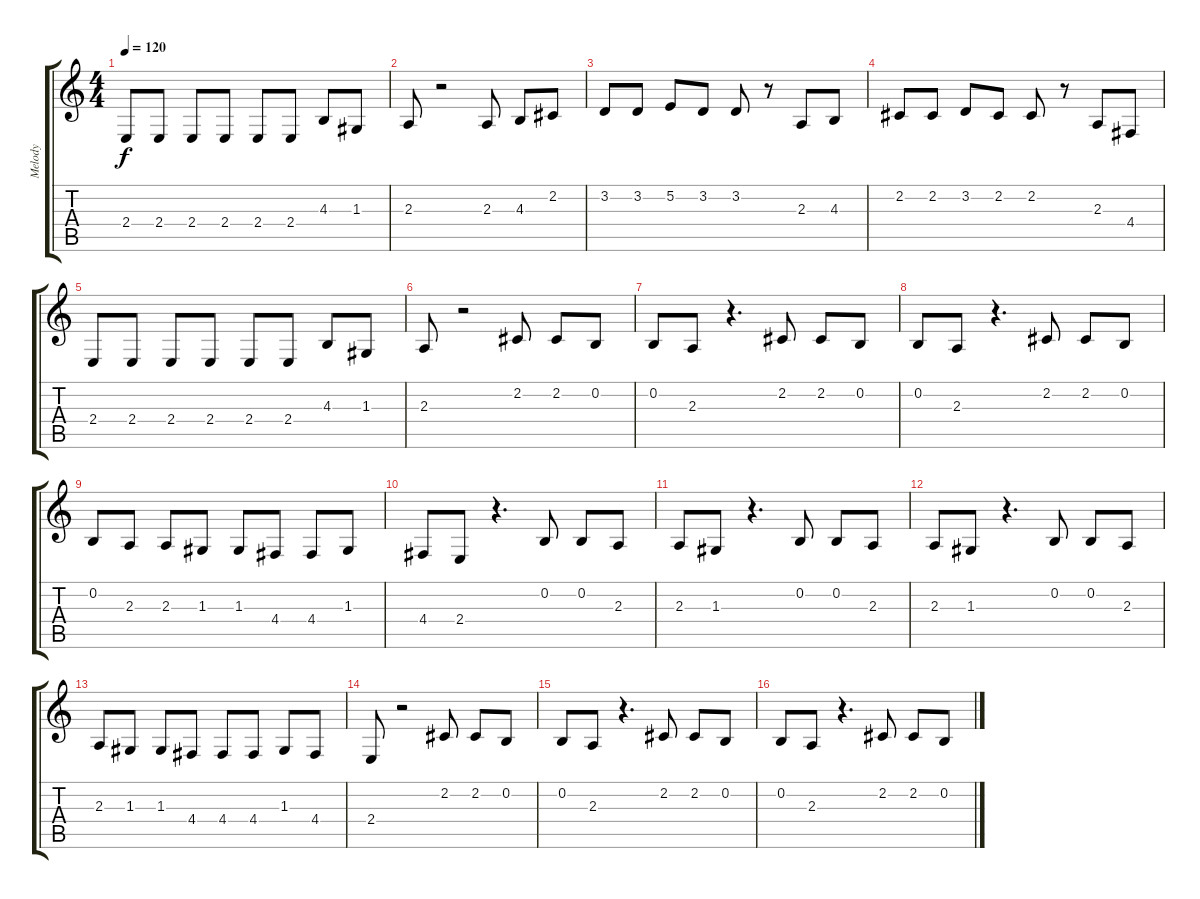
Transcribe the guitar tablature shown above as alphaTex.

\track ("Melody" "Melody") {instrument tenorsax}
\staff {score tabs}
\tuning (E4 B3 G3 D3 A2 E2) {hide}
\ts (4 4)
\tempo 120
\clef g2
\ks c
2.4.8{dy f} 2.4.8 2.4.8 2.4.8 2.4.8 2.4.8 4.3.8 1.3.8 |
2.3.8 r.2 2.3.8 4.3.8 2.2.8 |
3.2.8 3.2.8 5.2.8 3.2.8 3.2.8 r.8 2.3.8 4.3.8 |
2.2.8 2.2.8 3.2.8 2.2.8 2.2.8 r.8 2.3.8 4.4.8 |
2.4.8 2.4.8 2.4.8 2.4.8 2.4.8 2.4.8 4.3.8 1.3.8 |
2.3.8 r.2 2.2.8 2.2.8 0.2.8 |
0.2.8 2.3.8 r.4{d} 2.2.8 2.2.8 0.2.8 |
0.2.8 2.3.8 r.4{d} 2.2.8 2.2.8 0.2.8 |
0.2.8 2.3.8 2.3.8 1.3.8 1.3.8 4.4.8 4.4.8 1.3.8 |
4.4.8 2.4.8 r.4{d} 0.2.8 0.2.8 2.3.8 |
2.3.8 1.3.8 r.4{d} 0.2.8 0.2.8 2.3.8 |
2.3.8 1.3.8 r.4{d} 0.2.8 0.2.8 2.3.8 |
2.3.8 1.3.8 1.3.8 4.4.8 4.4.8 4.4.8 1.3.8 4.4.8 |
2.4.8 r.2 2.2.8 2.2.8 0.2.8 |
0.2.8 2.3.8 r.4{d} 2.2.8 2.2.8 0.2.8 |
0.2.8 2.3.8 r.4{d} 2.2.8 2.2.8 0.2.8
